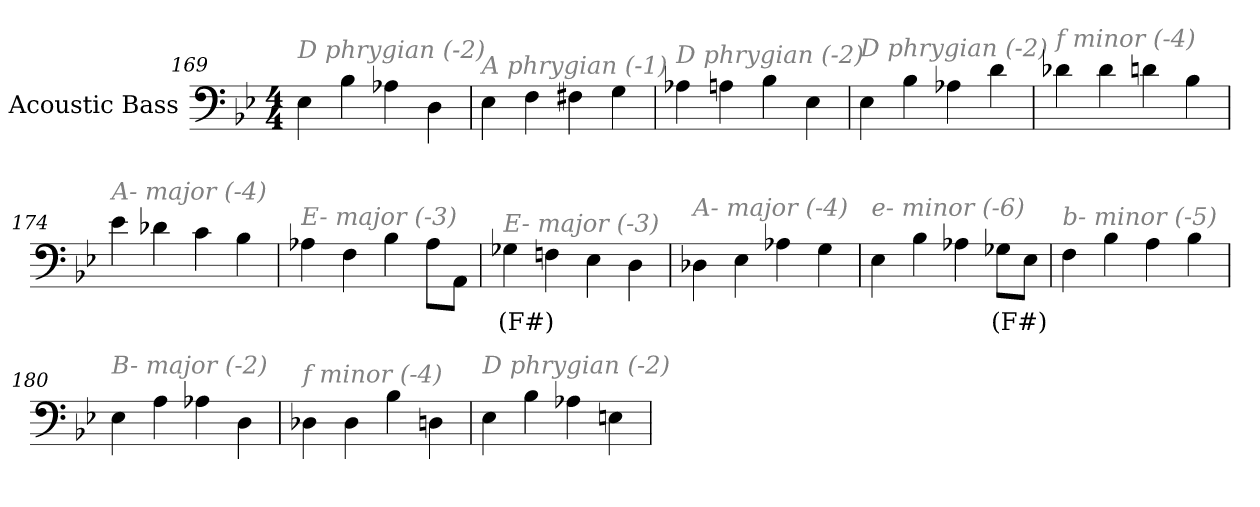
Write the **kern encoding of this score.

**kern	**text
*part1	*part1
*staff1	*staff1
*I"Acoustic Bass	*
*clefF4	*
*ITrd7c12	*
*k[b-e-]	*
*B-:	*
*M4/4	*
=169	=169
!LO:TX:i:color=#808080:t=D phrygian (-2)	!
4EE-	.
4BB-	.
4AA-X	.
4DD	.
=170	=170
!LO:TX:i:color=#808080:t=A phrygian (-1)	!
4EE-	.
4FF	.
4FF#X	.
4GG	.
=171	=171
!LO:TX:i:color=#808080:t=D phrygian (-2)	!
4AA-X	.
4AAn	.
4BB-	.
4EE-	.
=172	=172
!LO:TX:i:color=#808080:t=D phrygian (-2)	!
4EE-	.
4BB-	.
4AA-X	.
4D	.
=173	=173
!LO:TX:i:color=#808080:t=f minor (-4)	!
4D-X	.
4D-	.
4Dn	.
4BB-	.
=174	=174
!LO:TX:i:color=#808080:t=A- major (-4)	!
4E-	.
4D-X	.
4C	.
4BB-	.
=175	=175
!LO:TX:i:color=#808080:t=E- major (-3)	!
4AA-X	.
4FF	.
4BB-	.
8AA-L	.
8AAAJ	.
=176	=176
!LO:TX:i:color=#808080:t=E- major (-3)	!
4GG-Xi	(F#)
4FFn	.
4EE-	.
4DD	.
=177	=177
!LO:TX:i:color=#808080:t=A- major (-4)	!
4DD-X	.
4EE-	.
4AA-X	.
4GG	.
=178	=178
!LO:TX:i:color=#808080:t=e- minor (-6)	!
4EE-	.
4BB-	.
4AA-X	.
8GG-XiL	(F#)
8EE-J	.
=179	=179
!LO:TX:i:color=#808080:t=b- minor (-5)	!
4FF	.
4BB-	.
4AA	.
4BB-	.
=180	=180
!LO:TX:i:color=#808080:t=B- major (-2)	!
4EE-	.
4AA	.
4AA-X	.
4DD	.
=181	=181
!LO:TX:i:color=#808080:t=f minor (-4)	!
4DD-X	.
4DD-	.
4BB-	.
4DDn	.
=182	=182
!LO:TX:i:color=#808080:t=D phrygian (-2)	!
4EE-	.
4BB-	.
4AA-X	.
4EEn	.
=	=
*-	*-
